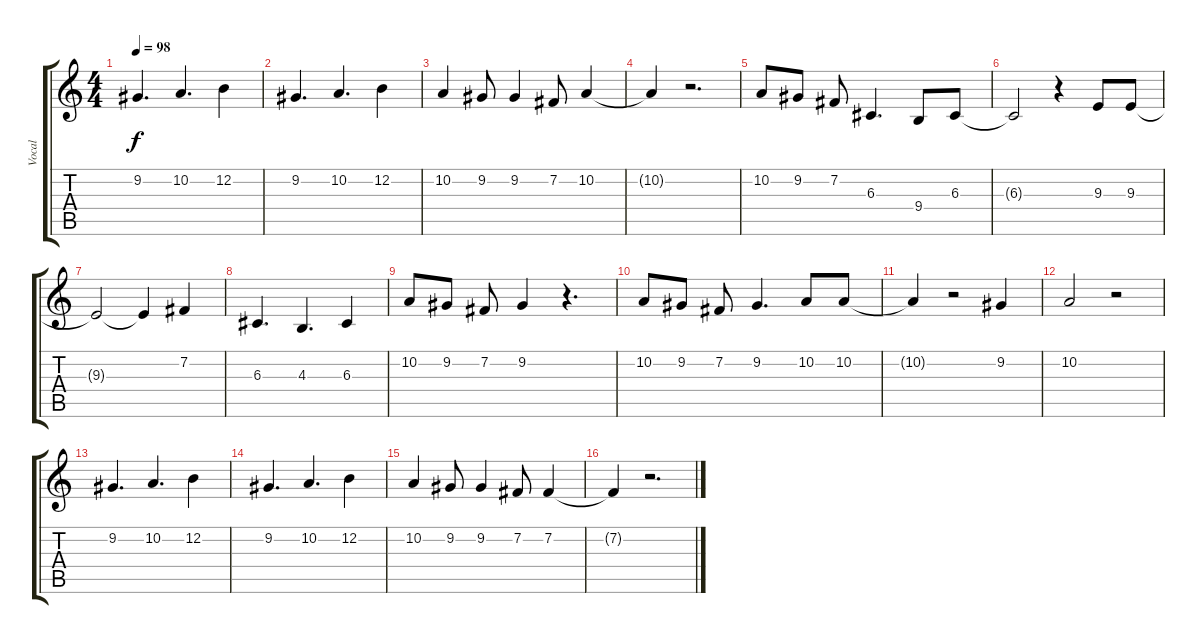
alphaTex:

\track ("Vocal" "Vocal") {instrument pad4choir}
\staff {score tabs}
\tuning (E4 B3 G3 D3 A2 E2) {hide}
\ts (4 4)
\tempo 98
\clef g2
\ks c
9.2.4{d dy f} 10.2.4{d} 12.2.4 |
9.2.4{d} 10.2.4{d} 12.2.4 |
10.2.4 9.2.8 9.2.4 7.2.8 10.2.4 |
10.2{t}.4 r.2{d} |
10.2.8 9.2.8 7.2.8 6.3.4{d} 9.4.8 6.3.8 |
6.3{t}.2 r.4 9.3.8 9.3.8 |
9.3{t}.2 9.3{t}.4 7.2.4 |
6.3.4{d} 4.3.4{d} 6.3.4 |
10.2.8 9.2.8 7.2.8 9.2.4 r.4{d} |
10.2.8 9.2.8 7.2.8 9.2.4{d} 10.2.8 10.2.8 |
10.2{t}.4 r.2 9.2.4 |
10.2.2 r.2 |
9.2.4{d} 10.2.4{d} 12.2.4 |
9.2.4{d} 10.2.4{d} 12.2.4 |
10.2.4 9.2.8 9.2.4 7.2.8 7.2.4 |
7.2{t}.4 r.2{d}
